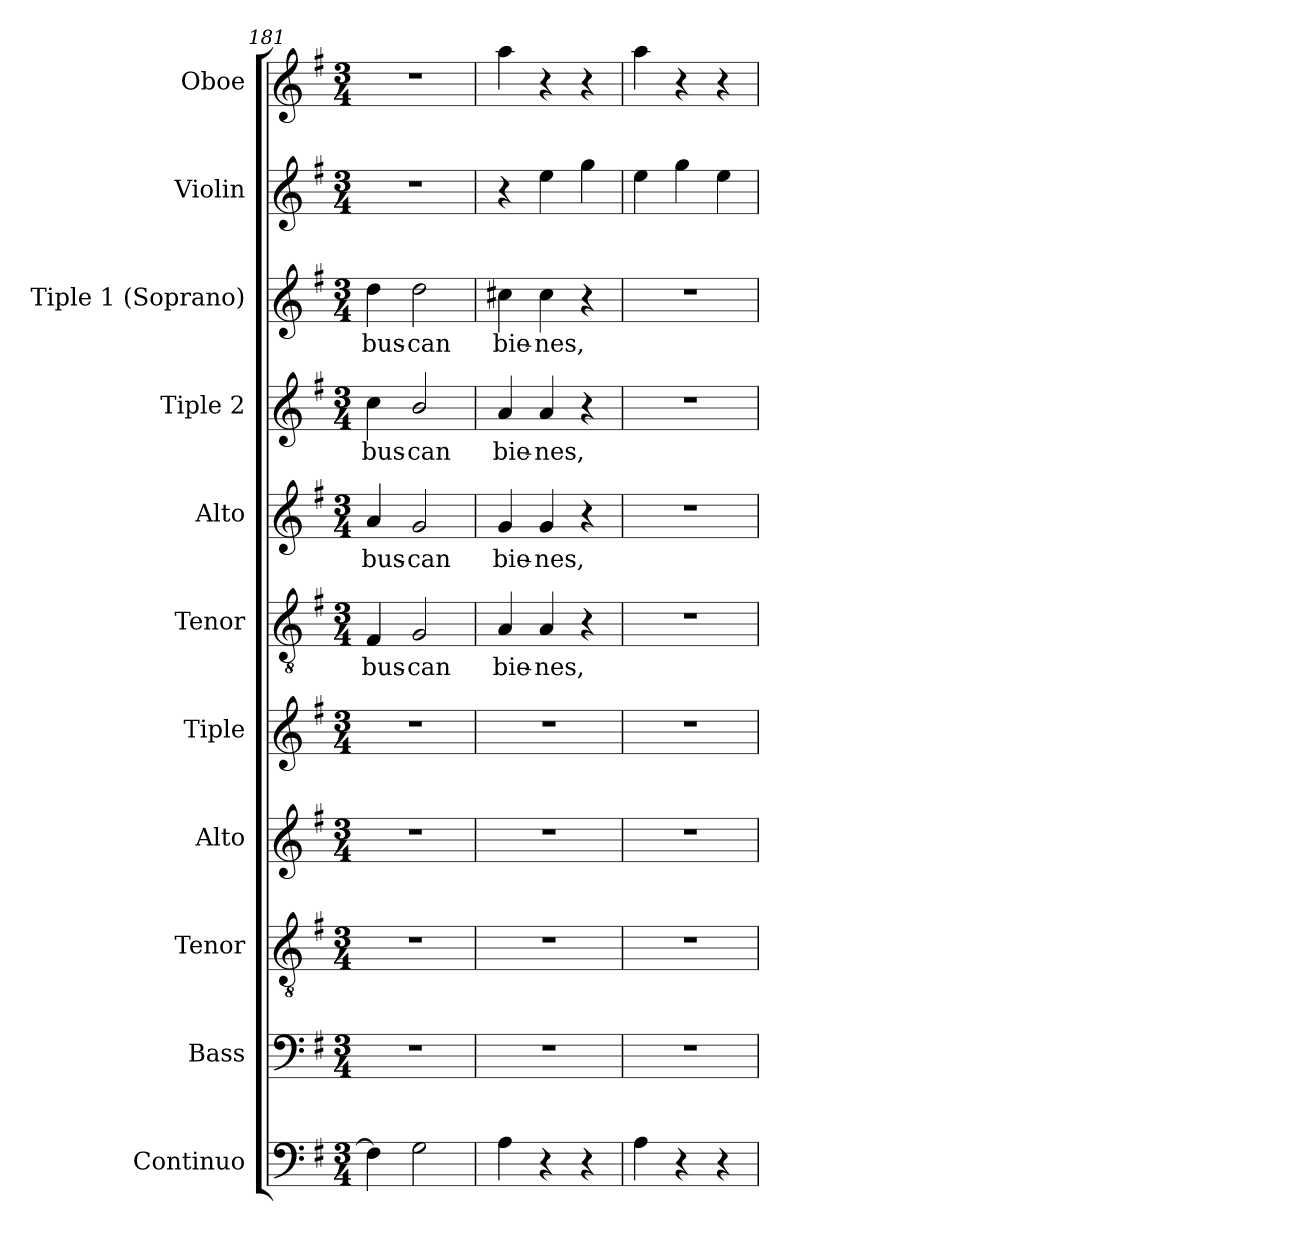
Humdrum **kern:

**kern	**kern	**kern	**kern	**kern	**kern	**text	**kern	**text	**kern	**text	**kern	**text	**kern	**kern
*part11	*part10	*part9	*part8	*part7	*part6	*part6	*part5	*part5	*part4	*part4	*part3	*part3	*part2	*part1
*staff11	*staff10	*staff9	*staff8	*staff7	*staff6	*staff6	*staff5	*staff5	*staff4	*staff4	*staff3	*staff3	*staff2	*staff1
*I"Continuo	*I"Bass	*I"Tenor	*I"Alto	*I"Tiple	*I"Tenor	*	*I"Alto	*	*I"Tiple 2	*	*I"Tiple 1 (Soprano)	*	*I"Violin	*I"Oboe
*I'Cont.	*I'B.	*I'T.	*I'A.	*	*I'T.	*	*I'A.	*	*	*	*I'S1.	*	*I'Vln.	*I'Ob.
*clefF4	*clefF4	*clefGv2	*clefG2	*clefG2	*clefGv2	*	*clefG2	*	*clefG2	*	*clefG2	*	*clefG2	*clefG2
*	*	*ITrd7c12	*	*	*ITrd7c12	*	*	*	*	*	*	*	*	*
*k[f#]	*k[f#]	*k[f#]	*k[f#]	*k[f#]	*k[f#]	*	*k[f#]	*	*k[f#]	*	*k[f#]	*	*k[f#]	*k[f#]
*G:	*G:	*G:	*G:	*G:	*G:	*	*G:	*	*G:	*	*G:	*	*G:	*G:
*M3/4	*M3/4	*M3/4	*M3/4	*M3/4	*M3/4	*	*M3/4	*	*M3/4	*	*M3/4	*	*M3/4	*M3/4
=181	=181	=181	=181	=181	=181	=181	=181	=181	=181	=181	=181	=181	=181	=181
!	!LO:N:vis=1	!LO:N:vis=1	!LO:N:vis=1	!LO:N:vis=1	!	!	!	!	!	!	!	!	!	!
!	!	!	!	!	!	!LO:LY:b:color=#000000	!	!	!	!	!	!	!	!
!	!	!	!	!	!	!	!	!LO:LY:b:color=#000000	!	!	!	!	!	!
!	!	!	!	!	!	!	!	!	!	!LO:LY:b:color=#000000	!	!	!	!
!	!	!	!	!	!	!	!	!	!	!	!	!LO:LY:b:color=#000000	!LO:N:vis=1	!LO:N:vis=1
4F#i\]	2.r	2.r	2.r	2.r	4FF#i/	bus-	4ai/	bus-	4cci\	bus-	4ddi\	bus-	2.r	2.r
!	!	!	!	!	!	!LO:LY:b:color=#000000	!	!	!	!	!	!	!	!
!	!	!	!	!	!	!	!	!LO:LY:b:color=#000000	!	!	!	!	!	!
!	!	!	!	!	!	!	!	!	!	!LO:LY:b:color=#000000	!	!	!	!
!	!	!	!	!	!	!	!	!	!	!	!	!LO:LY:b:color=#000000	!	!
2Gi\	.	.	.	.	2GGi/	-can	2gi/	-can	2bi/	-can	2ddi\	-can	.	.
=182	=182	=182	=182	=182	=182	=182	=182	=182	=182	=182	=182	=182	=182	=182
!	!LO:N:vis=1	!LO:N:vis=1	!LO:N:vis=1	!LO:N:vis=1	!	!	!	!	!	!	!	!	!	!
!	!	!	!	!	!	!LO:LY:b:color=#000000	!	!	!	!	!	!	!	!
!	!	!	!	!	!	!	!	!LO:LY:b:color=#000000	!	!	!	!	!	!
!	!	!	!	!	!	!	!	!	!	!LO:LY:b:color=#000000	!	!	!	!
!	!	!	!	!	!	!	!	!	!	!	!	!LO:LY:b:color=#000000	!	!
4Ai\	2.r	2.r	2.r	2.r	4AAi/	bie-	4gi/	bie-	4ai/	bie-	4cc#Xi\	bie-	4r	4aai\
!	!	!	!	!	!	!LO:LY:b:color=#000000	!	!	!	!	!	!	!	!
!	!	!	!	!	!	!	!	!LO:LY:b:color=#000000	!	!	!	!	!	!
!	!	!	!	!	!	!	!	!	!	!LO:LY:b:color=#000000	!	!	!	!
!	!	!	!	!	!	!	!	!	!	!	!	!LO:LY:b:color=#000000	!	!
4r	.	.	.	.	4AAi/	-nes,	4gi/	-nes,	4ai/	-nes,	4cc#i\	-nes,	4eei\	4r
4r	.	.	.	.	4r	.	4r	.	4r	.	4r	.	4ggi\	4r
=183	=183	=183	=183	=183	=183	=183	=183	=183	=183	=183	=183	=183	=183	=183
!	!LO:N:vis=1	!LO:N:vis=1	!LO:N:vis=1	!LO:N:vis=1	!LO:N:vis=1	!	!LO:N:vis=1	!	!LO:N:vis=1	!	!LO:N:vis=1	!	!	!
4Ai\	2.r	2.r	2.r	2.r	2.r	.	2.r	.	2.r	.	2.r	.	4eei\	4aai\
4r	.	.	.	.	.	.	.	.	.	.	.	.	4ggi\	4r
4r	.	.	.	.	.	.	.	.	.	.	.	.	4eei\	4r
=	=	=	=	=	=	=	=	=	=	=	=	=	=	=
*-	*-	*-	*-	*-	*-	*-	*-	*-	*-	*-	*-	*-	*-	*-
